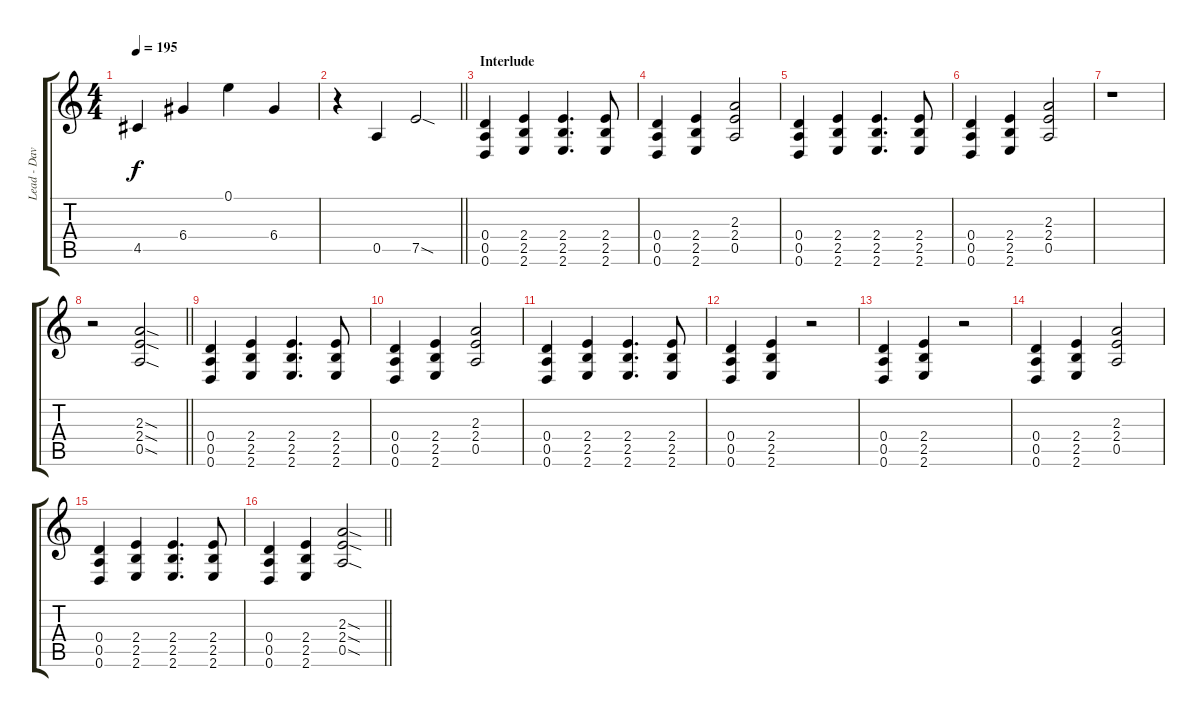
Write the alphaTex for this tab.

\track ("Lead - Dave" "Lead - Dav") {instrument distortionguitar}
\staff {score tabs}
\tuning (E4 B3 G3 D3 A2 D2) {hide}
\ts (4 4)
\tempo 195
\clef g2
\ks c
4.5.4{dy f} 6.4.4 0.1.4 6.4.4 |
\barLineRight lightlight
r.4 0.5.4 7.5{sod}.2 |
\section ("" "Interlude")
(0.4 0.5 0.6).4{volume 12 instrument distortionguitar} (2.4 2.5 2.6).4 (2.4 2.5 2.6).4{d} (2.4 2.5 2.6).8 |
(0.4 0.5 0.6).4 (2.4 2.5 2.6).4 (2.3 2.4 0.5).2 |
(0.4 0.5 0.6).4 (2.4 2.5 2.6).4 (2.4 2.5 2.6).4{d} (2.4 2.5 2.6).8 |
(0.4 0.5 0.6).4 (2.4 2.5 2.6).4 (2.3 2.4 0.5).2 |
r.1 |
\barLineRight lightlight
r.2 (2.3{sod} 2.4{sod} 0.5{sod}).2 |
(0.4 0.5 0.6).4 (2.4 2.5 2.6).4 (2.4 2.5 2.6).4{d} (2.4 2.5 2.6).8 |
(0.4 0.5 0.6).4 (2.4 2.5 2.6).4 (2.3 2.4 0.5).2 |
(0.4 0.5 0.6).4 (2.4 2.5 2.6).4 (2.4 2.5 2.6).4{d} (2.4 2.5 2.6).8 |
(0.4 0.5 0.6).4 (2.4 2.5 2.6).4 r.2 |
(0.4 0.5 0.6).4 (2.4 2.5 2.6).4 r.2 |
(0.4 0.5 0.6).4 (2.4 2.5 2.6).4 (2.3 2.4 0.5).2 |
(0.4 0.5 0.6).4 (2.4 2.5 2.6).4 (2.4 2.5 2.6).4{d} (2.4 2.5 2.6).8 |
\barLineRight lightlight
(0.4 0.5 0.6).4 (2.4 2.5 2.6).4 (2.3{sod} 2.4{sod} 0.5{sod}).2
